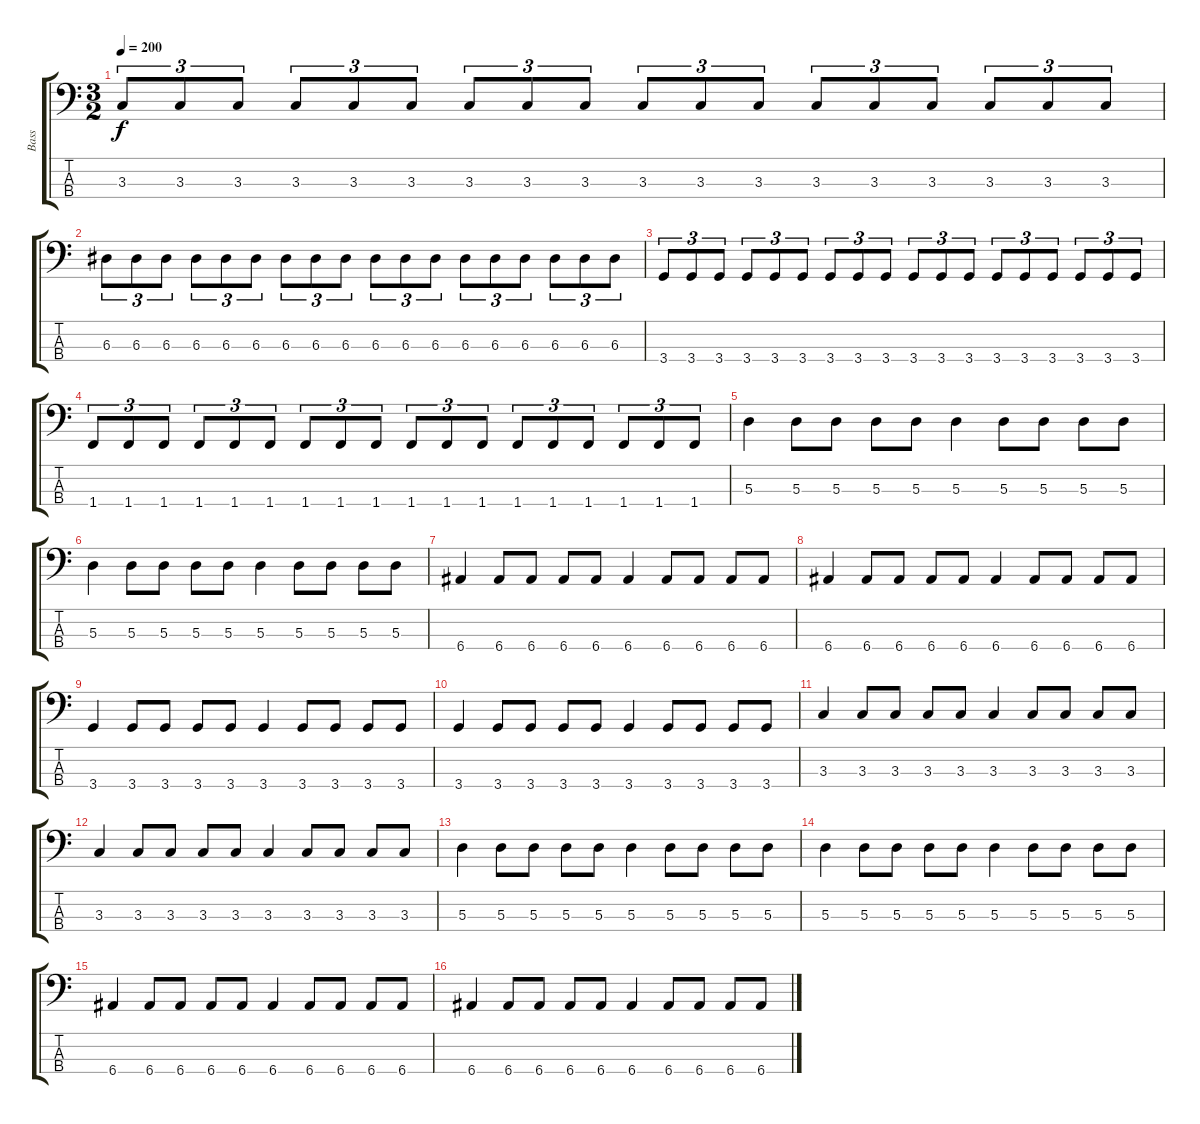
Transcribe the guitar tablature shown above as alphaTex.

\track ("Bass" "Bass") {instrument electricbasspick}
\staff {score tabs}
\tuning (G2 D2 A1 E1) {hide}
\ts (3 2)
\tempo 200
\clef f4
\ks c
3.3.8{tu (3 2) dy f} 3.3.8{tu (3 2)} 3.3.8{tu (3 2)} 3.3.8{tu (3 2)} 3.3.8{tu (3 2)} 3.3.8{tu (3 2)} 3.3.8{tu (3 2)} 3.3.8{tu (3 2)} 3.3.8{tu (3 2)} 3.3.8{tu (3 2)} 3.3.8{tu (3 2)} 3.3.8{tu (3 2)} 3.3.8{tu (3 2)} 3.3.8{tu (3 2)} 3.3.8{tu (3 2)} 3.3.8{tu (3 2)} 3.3.8{tu (3 2)} 3.3.8{tu (3 2)} |
6.3.8{tu (3 2)} 6.3.8{tu (3 2)} 6.3.8{tu (3 2)} 6.3.8{tu (3 2)} 6.3.8{tu (3 2)} 6.3.8{tu (3 2)} 6.3.8{tu (3 2)} 6.3.8{tu (3 2)} 6.3.8{tu (3 2)} 6.3.8{tu (3 2)} 6.3.8{tu (3 2)} 6.3.8{tu (3 2)} 6.3.8{tu (3 2)} 6.3.8{tu (3 2)} 6.3.8{tu (3 2)} 6.3.8{tu (3 2)} 6.3.8{tu (3 2)} 6.3.8{tu (3 2)} |
3.4.8{tu (3 2)} 3.4.8{tu (3 2)} 3.4.8{tu (3 2)} 3.4.8{tu (3 2)} 3.4.8{tu (3 2)} 3.4.8{tu (3 2)} 3.4.8{tu (3 2)} 3.4.8{tu (3 2)} 3.4.8{tu (3 2)} 3.4.8{tu (3 2)} 3.4.8{tu (3 2)} 3.4.8{tu (3 2)} 3.4.8{tu (3 2)} 3.4.8{tu (3 2)} 3.4.8{tu (3 2)} 3.4.8{tu (3 2)} 3.4.8{tu (3 2)} 3.4.8{tu (3 2)} |
1.4.8{tu (3 2)} 1.4.8{tu (3 2)} 1.4.8{tu (3 2)} 1.4.8{tu (3 2)} 1.4.8{tu (3 2)} 1.4.8{tu (3 2)} 1.4.8{tu (3 2)} 1.4.8{tu (3 2)} 1.4.8{tu (3 2)} 1.4.8{tu (3 2)} 1.4.8{tu (3 2)} 1.4.8{tu (3 2)} 1.4.8{tu (3 2)} 1.4.8{tu (3 2)} 1.4.8{tu (3 2)} 1.4.8{tu (3 2)} 1.4.8{tu (3 2)} 1.4.8{tu (3 2)} |
5.3.4 5.3.8 5.3.8 5.3.8 5.3.8 5.3.4 5.3.8 5.3.8 5.3.8 5.3.8 |
5.3.4 5.3.8 5.3.8 5.3.8 5.3.8 5.3.4 5.3.8 5.3.8 5.3.8 5.3.8 |
6.4.4 6.4.8 6.4.8 6.4.8 6.4.8 6.4.4 6.4.8 6.4.8 6.4.8 6.4.8 |
6.4.4 6.4.8 6.4.8 6.4.8 6.4.8 6.4.4 6.4.8 6.4.8 6.4.8 6.4.8 |
3.4.4 3.4.8 3.4.8 3.4.8 3.4.8 3.4.4 3.4.8 3.4.8 3.4.8 3.4.8 |
3.4.4 3.4.8 3.4.8 3.4.8 3.4.8 3.4.4 3.4.8 3.4.8 3.4.8 3.4.8 |
3.3.4 3.3.8 3.3.8 3.3.8 3.3.8 3.3.4 3.3.8 3.3.8 3.3.8 3.3.8 |
3.3.4 3.3.8 3.3.8 3.3.8 3.3.8 3.3.4 3.3.8 3.3.8 3.3.8 3.3.8 |
5.3.4 5.3.8 5.3.8 5.3.8 5.3.8 5.3.4 5.3.8 5.3.8 5.3.8 5.3.8 |
5.3.4 5.3.8 5.3.8 5.3.8 5.3.8 5.3.4 5.3.8 5.3.8 5.3.8 5.3.8 |
6.4.4 6.4.8 6.4.8 6.4.8 6.4.8 6.4.4 6.4.8 6.4.8 6.4.8 6.4.8 |
6.4.4 6.4.8 6.4.8 6.4.8 6.4.8 6.4.4 6.4.8 6.4.8 6.4.8 6.4.8
